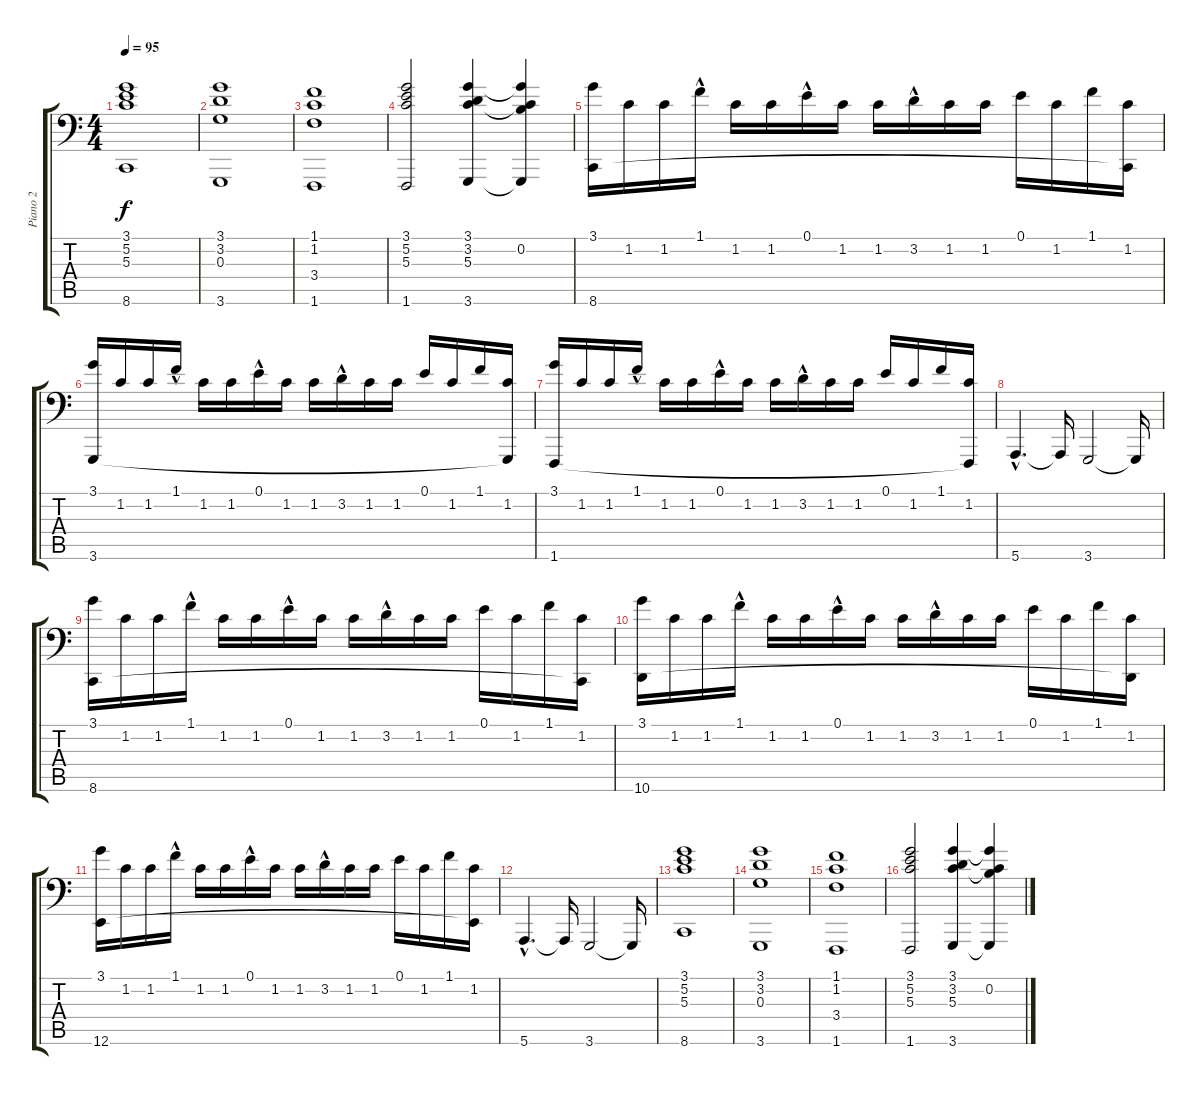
\track ("Piano 2" "Piano 2") {instrument electricgrandpiano}
\staff {score tabs}
\tuning (E4 B3 G3 D3 A2 E1) {hide}
\ts (4 4)
\tempo 95
\clef f4
\ks c
(3.1 5.2 5.3 8.6).1{dy f} |
(3.1 3.2 0.3 3.6).1 |
(1.1 1.2 3.4 1.6).1 |
(3.1 5.2 5.3 1.6).2 (3.1 3.2 5.3 3.6).4 (3.1{t} 0.2 5.3{t} 3.6{t}).4 |
(3.1 8.6).16 1.2.16 1.2.16 1.1{hac}.16 1.2.16 1.2.16 0.1{hac}.16 1.2.16 1.2.16 3.2{hac}.16 1.2.16 1.2.16 0.1.16 1.2.16 1.1.16 (1.2 8.6{t}).16 |
(3.1 3.6).16 1.2.16 1.2.16 1.1{hac}.16 1.2.16 1.2.16 0.1{hac}.16 1.2.16 1.2.16 3.2{hac}.16 1.2.16 1.2.16 0.1.16 1.2.16 1.1.16 (1.2 3.6{t}).16 |
(3.1 1.6).16 1.2.16 1.2.16 1.1{hac}.16 1.2.16 1.2.16 0.1{hac}.16 1.2.16 1.2.16 3.2{hac}.16 1.2.16 1.2.16 0.1.16 1.2.16 1.1.16 (1.2 1.6{t}).16 |
5.6{hac}.4{d} 5.6{t}.16 3.6.2 3.6{t}.16 |
(3.1 8.6).16 1.2.16 1.2.16 1.1{hac}.16 1.2.16 1.2.16 0.1{hac}.16 1.2.16 1.2.16 3.2{hac}.16 1.2.16 1.2.16 0.1.16 1.2.16 1.1.16 (1.2 8.6{t}).16 |
(3.1 10.6).16 1.2.16 1.2.16 1.1{hac}.16 1.2.16 1.2.16 0.1{hac}.16 1.2.16 1.2.16 3.2{hac}.16 1.2.16 1.2.16 0.1.16 1.2.16 1.1.16 (1.2 10.6{t}).16 |
(3.1 12.6).16 1.2.16 1.2.16 1.1{hac}.16 1.2.16 1.2.16 0.1{hac}.16 1.2.16 1.2.16 3.2{hac}.16 1.2.16 1.2.16 0.1.16 1.2.16 1.1.16 (1.2 12.6{t}).16 |
5.6{hac}.4{d} 5.6{t}.16 3.6.2 3.6{t}.16 |
(3.1 5.2 5.3 8.6).1 |
(3.1 3.2 0.3 3.6).1 |
(1.1 1.2 3.4 1.6).1 |
(3.1 5.2 5.3 1.6).2 (3.1 3.2 5.3 3.6).4 (3.1{t} 0.2 5.3{t} 3.6{t}).4
